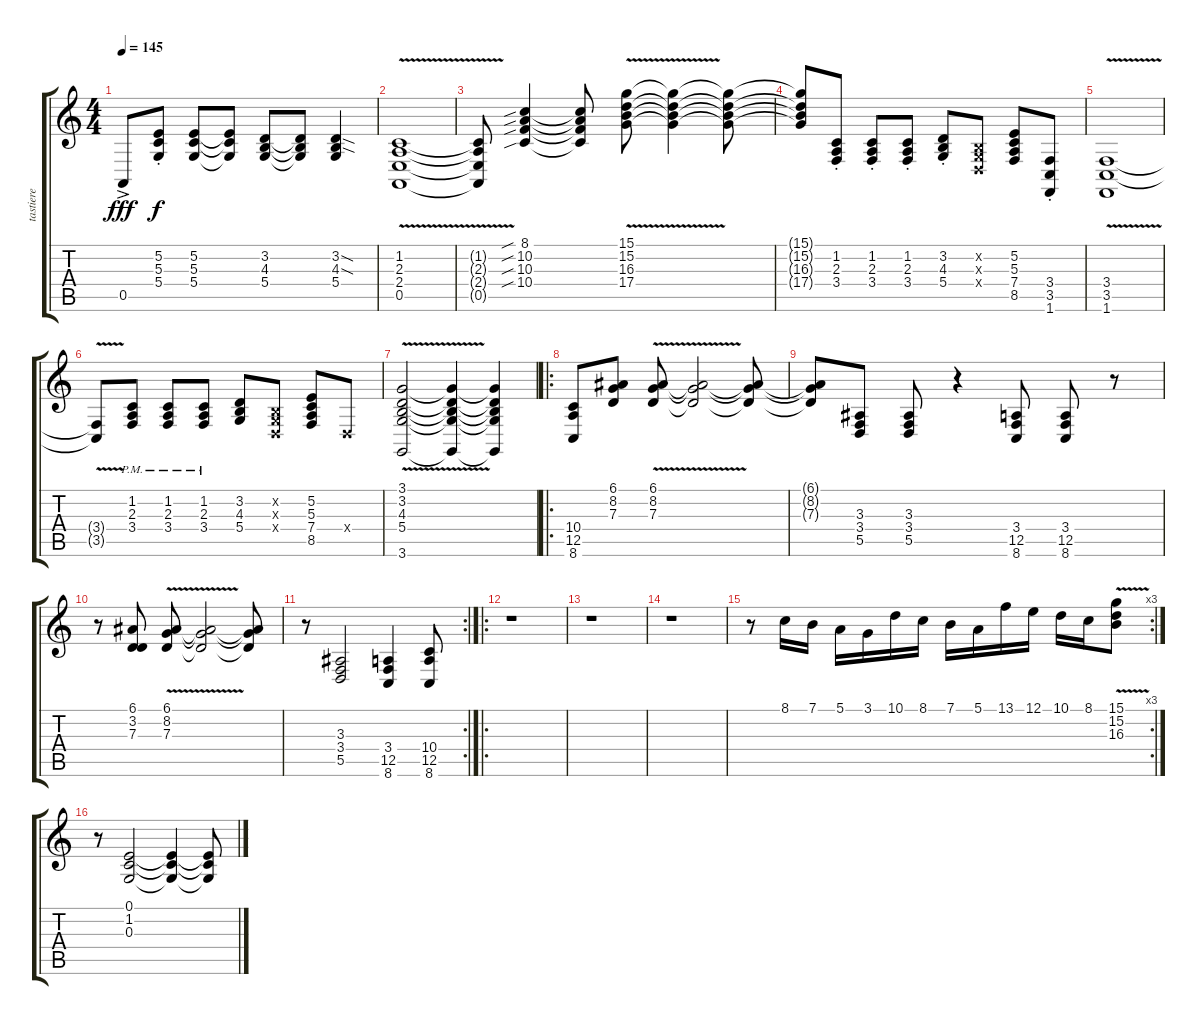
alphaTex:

\track ("tastiere" "tastiere") {instrument drawbarorgan}
\staff {score tabs}
\tuning (E4 B3 G3 D3 A2 E2) {hide}
\ts (4 4)
\tempo 145
\clef g2
\ks c
0.5{ac}.8{dy fff} (5.2{st} 5.3 5.4).8{dy f} (5.2 5.3 5.4).8 (5.2{t} 5.3{t} 5.4{t}).8 (3.2 4.3 5.4).8 (3.2{t} 4.3{t} 5.4{t}).8 (3.2{sod} 4.3{sod} 5.4).4 |
(1.2{v} 2.3 2.4 0.5).1 |
(1.2{t} 2.3{t} 2.4{t} 0.5{t}).8 (8.1{sib} 10.2{sib} 10.3{sib} 10.4{sib}).4 (8.1{t} 10.2{t} 10.3{t} 10.4{t}).8 (15.1{v} 15.2 16.3 17.4).8 (15.1{t} 15.2{t} 16.3{t} 17.4{t}).4 (15.1{t} 15.2{t} 16.3{t} 17.4{t}).8 |
(15.1{t} 15.2{t} 16.3{t} 17.4{t}).8 (1.2{st} 2.3 3.4).8 (1.2{st} 2.3 3.4).8 (1.2{st} 2.3 3.4).8 (3.2{st} 4.3 5.4).8 (0.2{x} 0.3{x} 0.4{x}).8 (5.2 5.3 7.4 8.5).8 (3.4{st} 3.5 1.6).8 |
(3.4{v} 3.5 1.6).1 |
(3.4{t} 3.5{t}).8 (1.2{pm} 2.3 3.4).8 (1.2{pm} 2.3 3.4).8 (1.2{pm} 2.3 3.4).8 (3.2 4.3 5.4).8 (0.2{x} 0.3{x} 0.4{x}).8 (5.2 5.3 7.4 8.5).8 0.4{x}.8 |
(3.1 3.2 4.3 5.4 3.6{v}).2 (3.1{t} 3.2{t} 4.3{t} 5.4{t} 3.6{t}).4 (3.1{t} 3.2{t} 4.3{t} 5.4{t} 3.6{t}).4 |
\ro
(10.4 12.5 8.6).8 (6.1 8.2 7.3).8 (6.1{v} 8.2 7.3).8 (6.1{t} 8.2{t} 7.3{t}).2 (6.1{t} 8.2{t} 7.3{t}).8 |
(6.1{t} 8.2{t} 7.3{t}).8 (3.3 3.4 5.5).8 (3.3 3.4 5.5).8 r.4 (3.4 12.5 8.6).8 (3.4 12.5 8.6).8 r.8 |
r.8 (6.1 3.2 7.3).8 (6.1{v} 8.2 7.3).8 (6.1{t} 8.2{t} 7.3{t}).2 (6.1{t} 8.2{t} 7.3{t}).8 |
\rc 2
r.8 (3.3 3.4 5.5).2 (3.4 12.5 8.6).4 (10.4 12.5 8.6).8 |
\ro
r.1 |
r.1 |
r.1 |
\rc 3
r.8 8.1.16 7.1.16 5.1.16 3.1.16 10.1.16 8.1.16 7.1.16 5.1.16 13.1.16 12.1.16 10.1.16 8.1.16 (15.1{v} 15.2 16.3).8 |
r.8 (0.1 1.2 0.3).2 (0.1{t} 1.2{t} 0.3{t}).4 (0.1{t} 1.2{t} 0.3{t}).8
